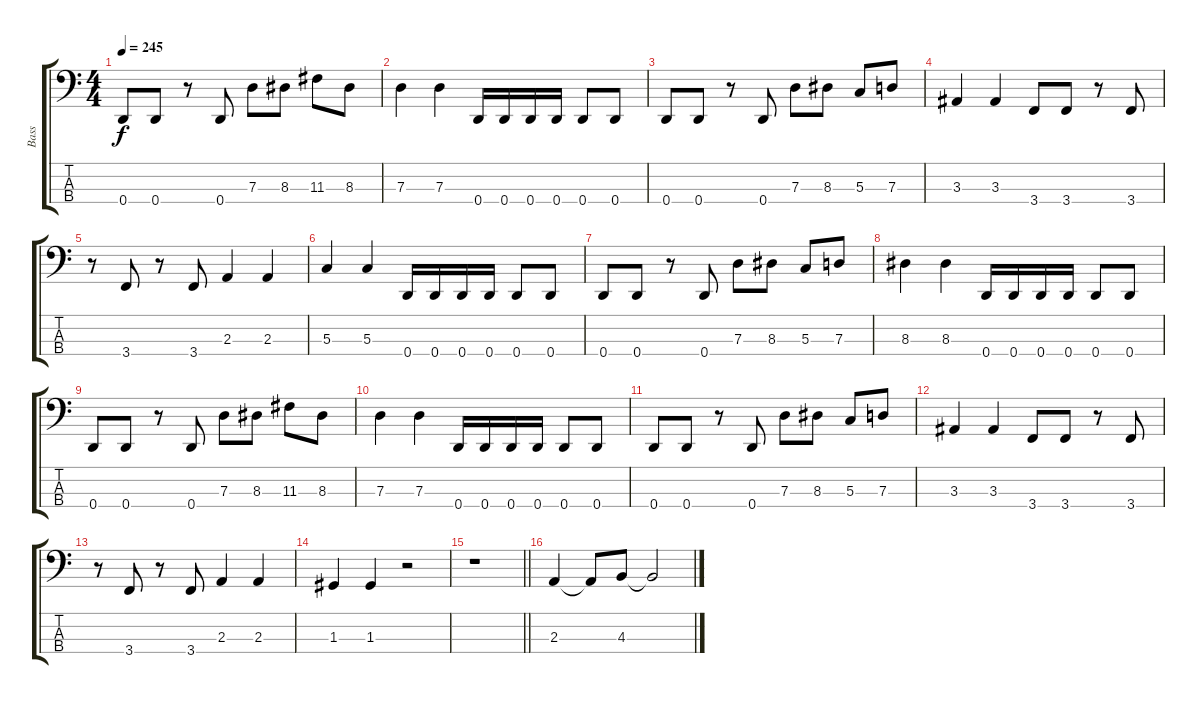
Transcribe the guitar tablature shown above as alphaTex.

\track ("Bass" "Bass") {instrument electricbassfinger}
\staff {score tabs}
\tuning (F2 C2 G1 D1) {hide}
\ts (4 4)
\tempo 245
\clef f4
\ks c
0.4.8{dy f} 0.4.8 r.8 0.4.8 7.3.8 8.3.8 11.3.8 8.3.8 |
7.3.4 7.3.4 0.4.16 0.4.16 0.4.16 0.4.16 0.4.8 0.4.8 |
0.4.8 0.4.8 r.8 0.4.8 7.3.8 8.3.8 5.3.8 7.3.8 |
3.3.4 3.3.4 3.4.8 3.4.8 r.8 3.4.8 |
r.8 3.4.8 r.8 3.4.8 2.3.4 2.3.4 |
5.3.4 5.3.4 0.4.16 0.4.16 0.4.16 0.4.16 0.4.8 0.4.8 |
0.4.8 0.4.8 r.8 0.4.8 7.3.8 8.3.8 5.3.8 7.3.8 |
8.3.4 8.3.4 0.4.16 0.4.16 0.4.16 0.4.16 0.4.8 0.4.8 |
0.4.8 0.4.8 r.8 0.4.8 7.3.8 8.3.8 11.3.8 8.3.8 |
7.3.4 7.3.4 0.4.16 0.4.16 0.4.16 0.4.16 0.4.8 0.4.8 |
0.4.8 0.4.8 r.8 0.4.8 7.3.8 8.3.8 5.3.8 7.3.8 |
3.3.4 3.3.4 3.4.8 3.4.8 r.8 3.4.8 |
r.8 3.4.8 r.8 3.4.8 2.3.4 2.3.4 |
1.3.4 1.3.4 r.2 |
\barLineRight lightlight
r.1 |
2.3.4 2.3{t}.8 4.3.8 4.3{t}.2
